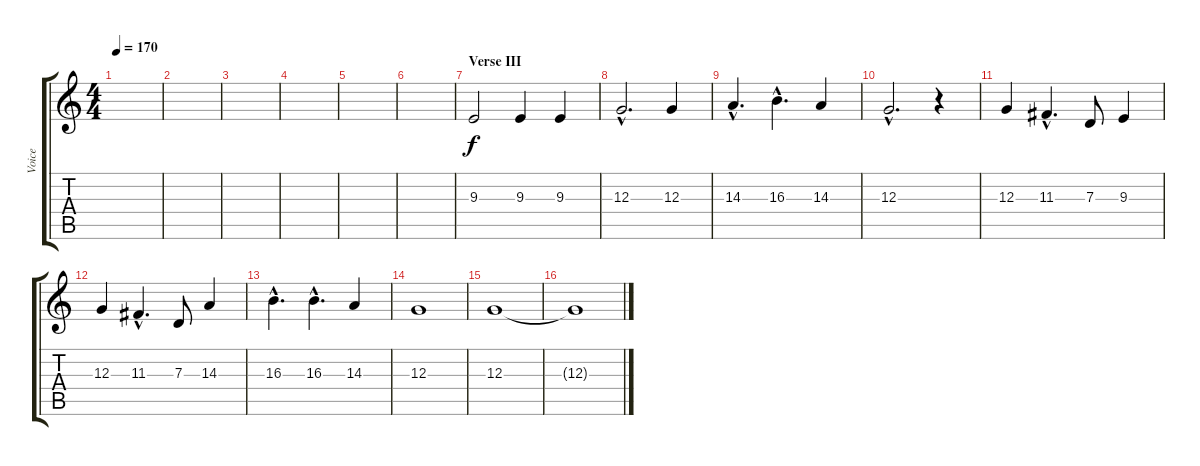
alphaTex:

\track ("Voice" "Voice") {instrument lead6voice}
\staff {score tabs}
\tuning (E4 B3 G3 D3 A2 E2) {hide}
\ts (4 4)
\tempo 170
\clef g2
\ks c
|
|
|
|
|
|
\section ("" "Verse III")
9.3.2 9.3.4 9.3.4 |
12.3{hac}.2{d} 12.3.4 |
14.3{hac}.4{d} 16.3{hac}.4{d} 14.3.4 |
12.3{hac}.2{d} r.4 |
12.3.4 11.3{hac}.4{d} 7.3.8 9.3.4 |
12.3.4 11.3{hac}.4{d} 7.3.8 14.3.4 |
16.3{hac}.4{d} 16.3{hac}.4{d} 14.3.4 |
12.3.1 |
12.3.1 |
12.3{t}.1
